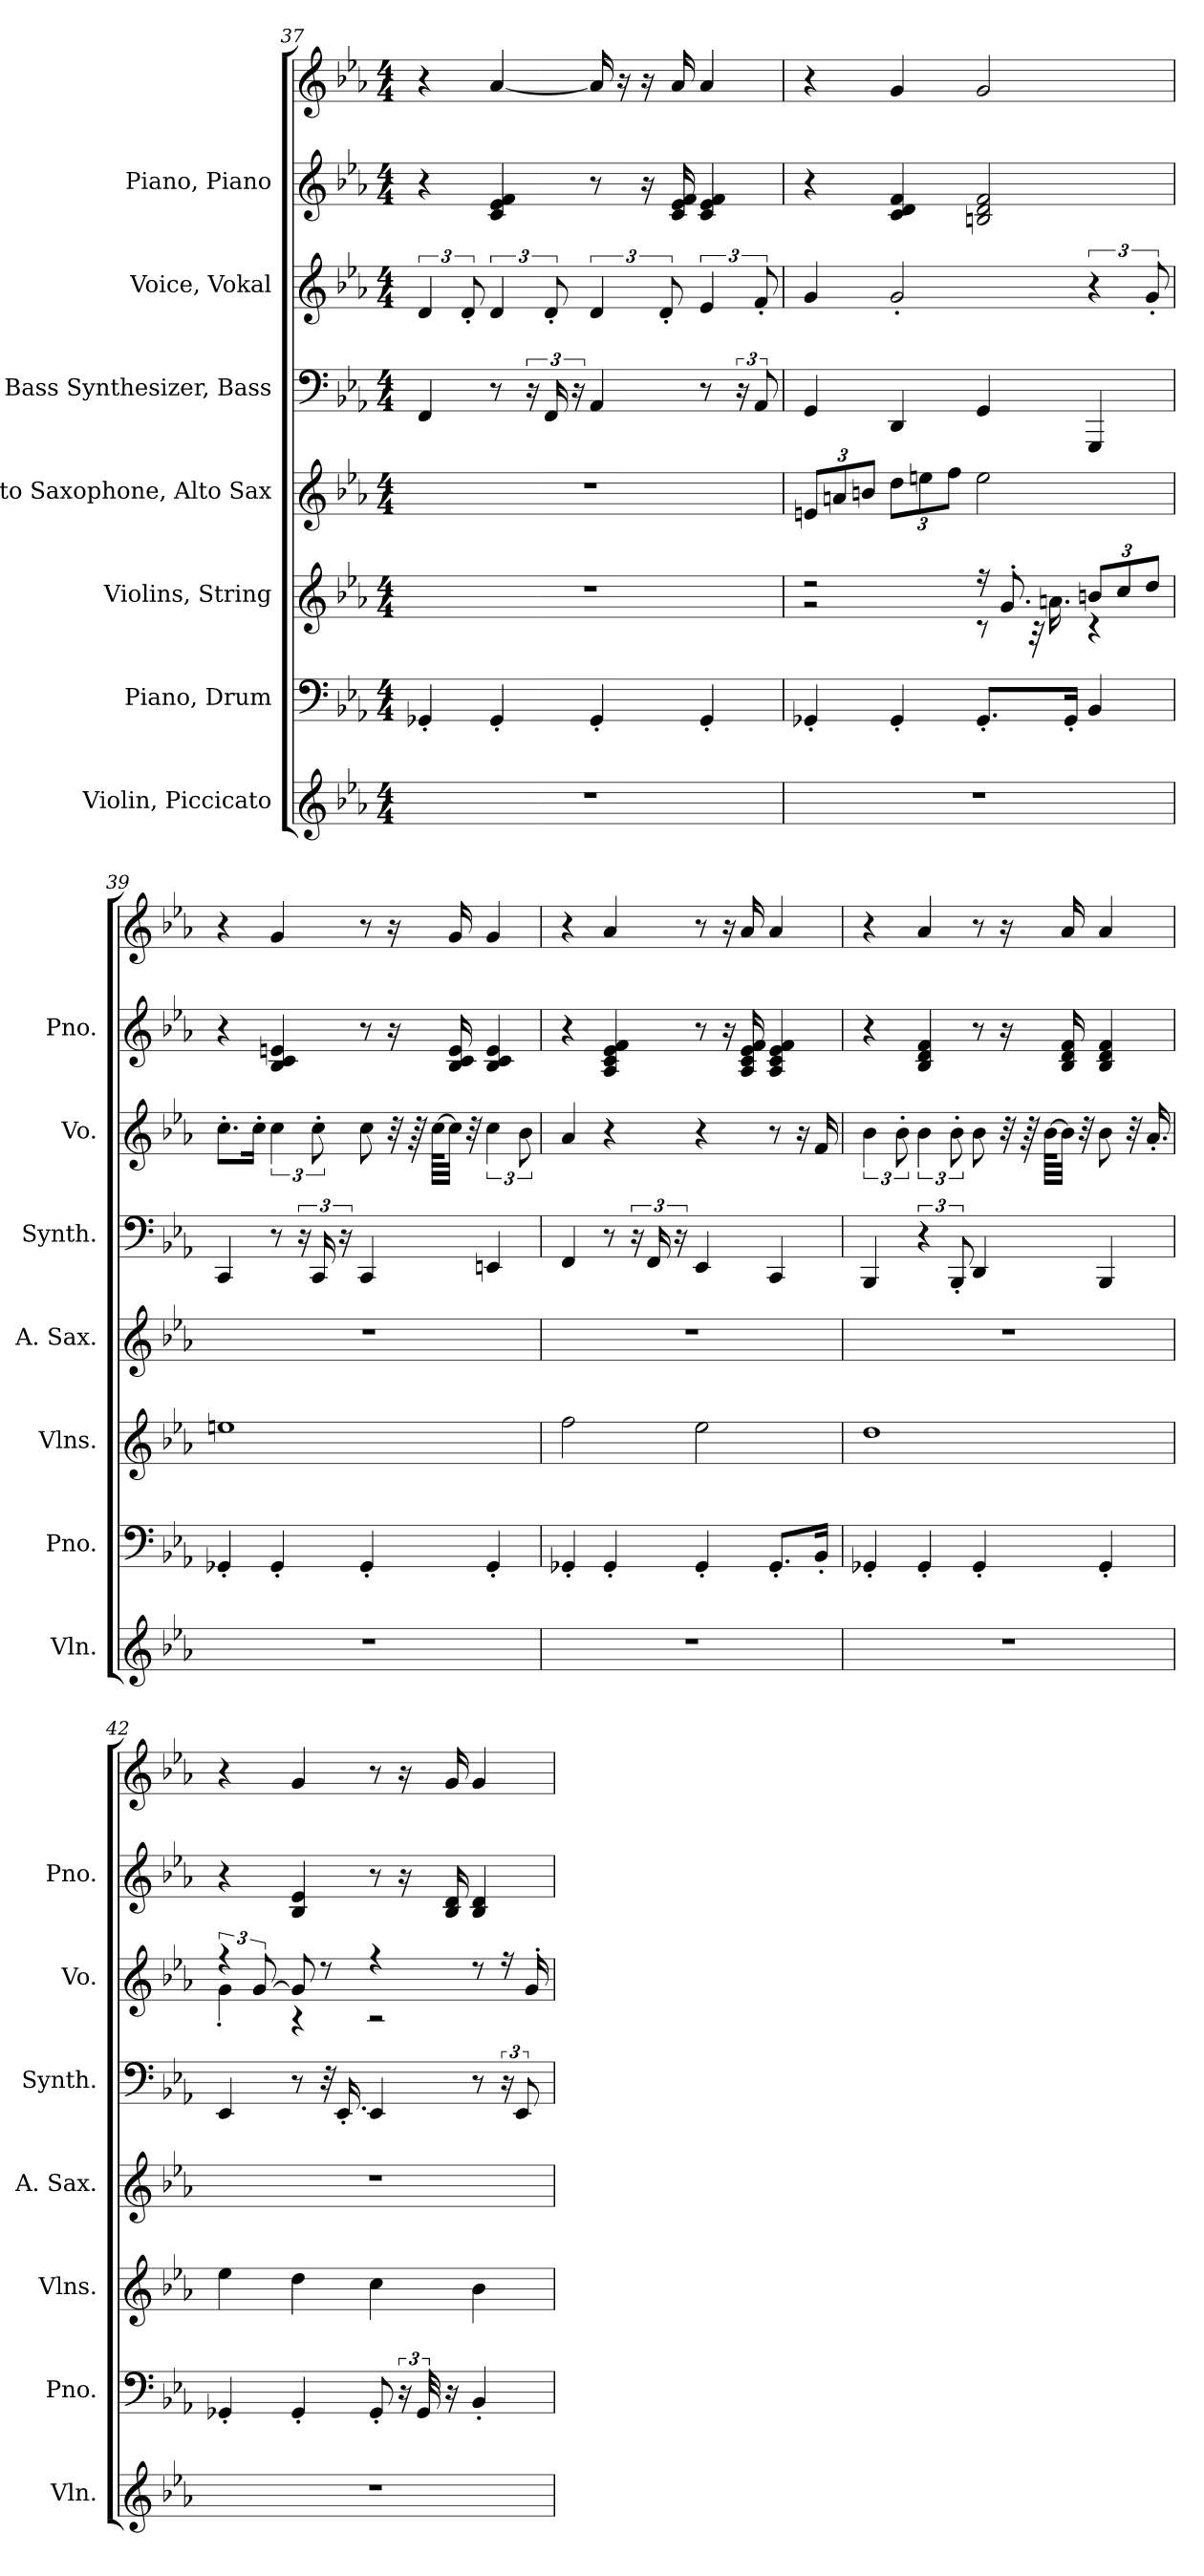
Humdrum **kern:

**kern	**kern	**kern	**kern	**kern	**kern	**kern	**kern
*part7	*part6	*part5	*part4	*part3	*part2	*part1	*part1
*staff8	*staff7	*staff6	*staff5	*staff4	*staff3	*staff2	*staff1
*I"Violin, Piccicato	*I"Piano, Drum	*I"Violins, String	*I"Alto Saxophone, Alto Sax	*I"Bass Synthesizer, Bass	*I"Voice, Vokal	*I"Piano, Piano	*
*I'Vln.	*I'Pno.	*I'Vlns.	*I'A. Sax.	*I'Synth.	*I'Vo.	*I'Pno.	*
!!LO:PB:g=z
*clefG2	*clefF4	*clefG2	*clefG2	*clefF4	*clefG2	*clefG2	*clefG2
*	*	*	*ITrd5c9	*	*	*	*
*k[b-e-a-]	*k[b-e-a-]	*k[b-e-a-]	*k[b-e-a-d-g-c-]	*k[b-e-a-]	*k[b-e-a-]	*k[b-e-a-]	*k[b-e-a-]
*M4/4	*M4/4	*M4/4	*M4/4	*M4/4	*M4/4	*M4/4	*M4/4
=37	=37	=37	=37	=37	=37	=37	=37
1r	4GG-X'/	1r	1r	4FF/	6d/	4r	4r
.	.	.	.	.	12d'/	.	.
.	4GG-'/	.	.	8r	6d/	4c/ 4e-/ 4f/	[4a-/
.	.	.	.	24r	.	.	.
.	.	.	.	24FF/	12d'/	.	.
.	.	.	.	24r	.	.	.
.	4GG-'/	.	.	4AA-/	6d/	8r	16a-/]
.	.	.	.	.	.	.	16r
.	.	.	.	.	.	16r	16r
.	.	.	.	.	12d'/	.	.
.	.	.	.	.	.	16c/ 16e-/ 16f/	16a-/
.	4GG-'/	.	.	8r	6e-/	4c/ 4e-/ 4f/	4a-/
.	.	.	.	24r	.	.	.
.	.	.	.	12AA-/	12f'/	.	.
=38	=38	=38	=38	=38	=38	=38	=38
*	*	*^	*	*	*	*	*
*	*	*	*	*Xbrackettup	*	*	*	*
1r	4GG-X'/	2r	2r	12Gn/L	4GG/	4g/	4r	4r
.	.	.	.	12cn/	.	.	.	.
.	.	.	.	12dn/J	.	.	.	.
.	4GG-'/	.	.	12f\L	4DD/	2g'/	4c/ 4d/ 4f/	4g/
.	.	.	.	12gn\	.	.	.	.
.	.	.	.	12a-\J	.	.	.	.
.	8.GG-'/L	16r	8r	2g\	4GG/	.	2Bn/ 2d/ 2f/	2g/
.	.	8.g'/	.	.	.	.	.	.
.	.	.	32r	.	.	.	.	.
.	.	.	16.an\	.	.	.	.	.
.	16GG-'/Jk	.	.	.	.	.	.	.
*	*	*Xbrackettup	*	*	*	*	*	*
.	4BB-/	12bn/L	4r	.	4GGG/	6r	.	.
.	.	12cc/	.	.	.	.	.	.
.	.	12dd/J	.	.	.	12g'/	.	.
*	*	*v	*v	*	*	*	*	*
!!LO:PB:g=z
=39	=39	=39	=39	=39	=39	=39	=39
1r	4GG-X'/	1een	1r	4CC/	8.cc'\L	4r	4r
.	.	.	.	.	16cc'\Jk	.	.
.	4GG-'/	.	.	8r	6cc\	4B-/ 4c/ 4en/	4g/
.	.	.	.	24r	.	.	.
.	.	.	.	24CC/	12cc'\	.	.
.	.	.	.	24r	.	.	.
.	4GG-'/	.	.	4CC/	8cc\	8r	8r
.	.	.	.	.	32r	16r	16r
.	.	.	.	.	64r	.	.
.	.	.	.	.	[64cc\KLLL	.	.
.	.	.	.	.	32cc\JJJ]	16B-/ 16c/ 16e/	16g/
.	.	.	.	.	32r	.	.
.	4GG-'/	.	.	4EEn/	6cc\	4B-/ 4c/ 4e/	4g/
.	.	.	.	.	12b-\	.	.
=40	=40	=40	=40	=40	=40	=40	=40
1r	4GG-X'/	2ff\	1r	4FF/	4a-/	4r	4r
.	4GG-'/	.	.	8r	4r	4A-/ 4c/ 4e-/ 4f/	4a-/
.	.	.	.	24r	.	.	.
.	.	.	.	24FF/	.	.	.
.	.	.	.	24r	.	.	.
.	4GG-'/	2ee-\	.	4EE-/	4r	8r	8r
.	.	.	.	.	.	16r	16r
.	.	.	.	.	.	16A-/ 16c/ 16e-/ 16f/	16a-/
.	8.GG-'/L	.	.	4CC/	8r	4A-/ 4c/ 4e-/ 4f/	4a-/
.	.	.	.	.	16r	.	.
.	16BB-'/Jk	.	.	.	16f/	.	.
!!LO:PB:g=z
=41	=41	=41	=41	=41	=41	=41	=41
1r	4GG-X'/	1dd	1r	4BBB-/	6b-\	4r	4r
.	.	.	.	.	12b-'\	.	.
.	4GG-'/	.	.	6r	6b-\	4B-/ 4d/ 4f/	4a-/
.	.	.	.	12BBB-'/	12b-'\	.	.
.	4GG-'/	.	.	4DD/	8b-\	8r	8r
.	.	.	.	.	32r	16r	16r
.	.	.	.	.	64r	.	.
.	.	.	.	.	[64b-\KLLL	.	.
.	.	.	.	.	32b-\JJJ]	16B-/ 16d/ 16f/	16a-/
.	.	.	.	.	32r	.	.
.	4GG-'/	.	.	4BBB-/	8b-\	4B-/ 4d/ 4f/	4a-/
.	.	.	.	.	32r	.	.
.	.	.	.	.	16.a-'/	.	.
=42	=42	=42	=42	=42	=42	=42	=42
*	*	*	*	*	*^	*	*
1r	4GG-X'/	4ee-\	1r	4EE-/	6r	4g'\	4r	4r
.	.	.	.	.	[12g/	.	.	.
.	4GG-'/	4dd\	.	8r	8g/]	4r	4B-/ 4e-/	4g/
.	.	.	.	32r	8r	.	.	.
.	.	.	.	16.EE-'/	.	.	.	.
.	8GG-'/	4cc\	.	4EE-/	4r	2r	8r	8r
.	24r	.	.	.	.	.	16r	16r
.	48GG-/	.	.	.	.	.	.	.
.	16r	.	.	.	.	.	16B-/ 16d/	16g/
.	4BB-'/	4b-\	.	8r	8r	.	4B-/ 4d/	4g/
.	.	.	.	24r	16r	.	.	.
.	.	.	.	12EE-/	.	.	.	.
.	.	.	.	.	16g'/	.	.	.
*	*	*	*	*	*v	*v	*	*
=	=	=	=	=	=	=	=
*-	*-	*-	*-	*-	*-	*-	*-
